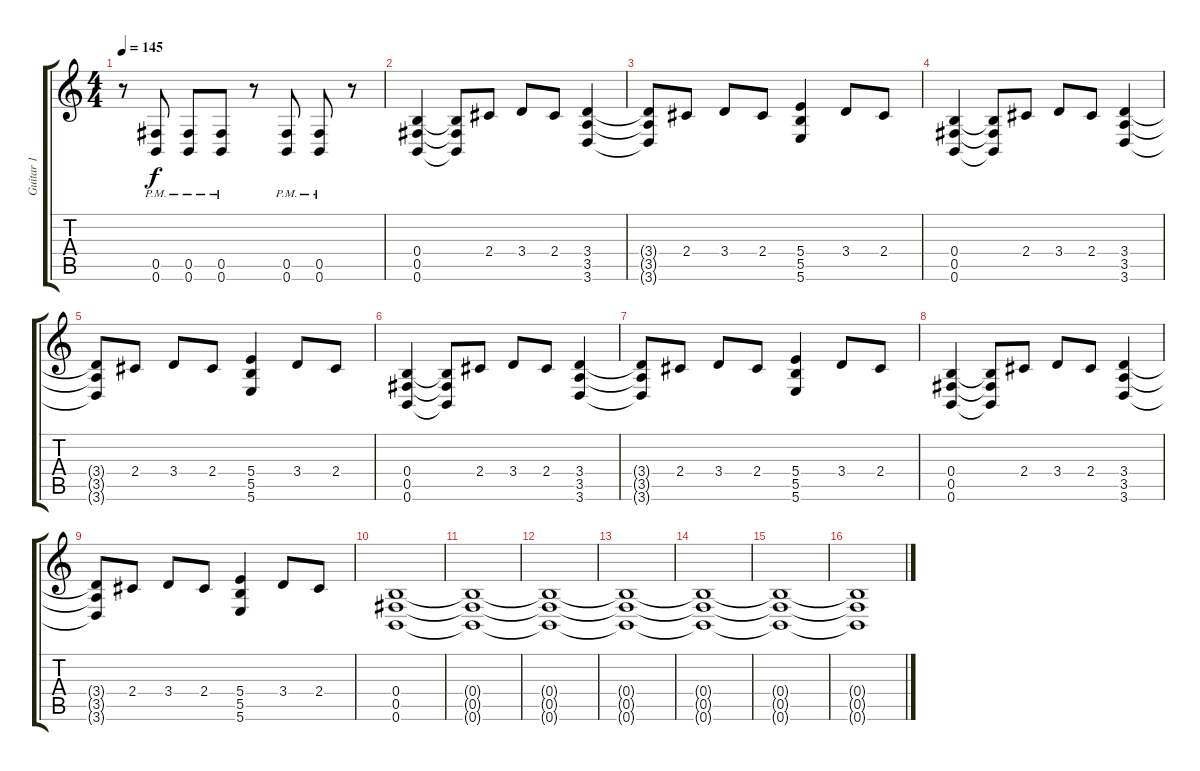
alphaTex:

\track ("Guitar 1" "Guitar 1") {instrument distortionguitar}
\staff {score tabs}
\tuning (Db4 Ab3 E3 B2 Gb2 B1) {hide}
\ts (4 4)
\tempo 145
\clef g2
\ks c
r.8{dy f} (0.5{pm} 0.6{pm}).8 (0.5{pm} 0.6{pm}).8 (0.5{pm} 0.6{pm}).8 r.8 (0.5{pm} 0.6{pm}).8 (0.5{pm} 0.6{pm}).8 r.8 |
(0.4 0.5 0.6).4 (0.4{t} 0.5{t} 0.6{t}).8 2.4.8 3.4.8 2.4.8 (3.4 3.5 3.6).4 |
(3.4{t} 3.5{t} 3.6{t}).8 2.4.8 3.4.8 2.4.8 (5.4 5.5 5.6).4 3.4.8 2.4.8 |
(0.4 0.5 0.6).4 (0.4{t} 0.5{t} 0.6{t}).8 2.4.8 3.4.8 2.4.8 (3.4 3.5 3.6).4 |
(3.4{t} 3.5{t} 3.6{t}).8 2.4.8 3.4.8 2.4.8 (5.4 5.5 5.6).4 3.4.8 2.4.8 |
(0.4 0.5 0.6).4 (0.4{t} 0.5{t} 0.6{t}).8 2.4.8 3.4.8 2.4.8 (3.4 3.5 3.6).4 |
(3.4{t} 3.5{t} 3.6{t}).8 2.4.8 3.4.8 2.4.8 (5.4 5.5 5.6).4 3.4.8 2.4.8 |
(0.4 0.5 0.6).4 (0.4{t} 0.5{t} 0.6{t}).8 2.4.8 3.4.8 2.4.8 (3.4 3.5 3.6).4 |
(3.4{t} 3.5{t} 3.6{t}).8 2.4.8 3.4.8 2.4.8 (5.4 5.5 5.6).4 3.4.8 2.4.8 |
(0.4 0.5 0.6).1 |
(0.4{t} 0.5{t} 0.6{t}).1 |
(0.4{t} 0.5{t} 0.6{t}).1 |
(0.4{t} 0.5{t} 0.6{t}).1 |
(0.4{t} 0.5{t} 0.6{t}).1 |
(0.4{t} 0.5{t} 0.6{t}).1 |
(0.4{t} 0.5{t} 0.6{t}).1
